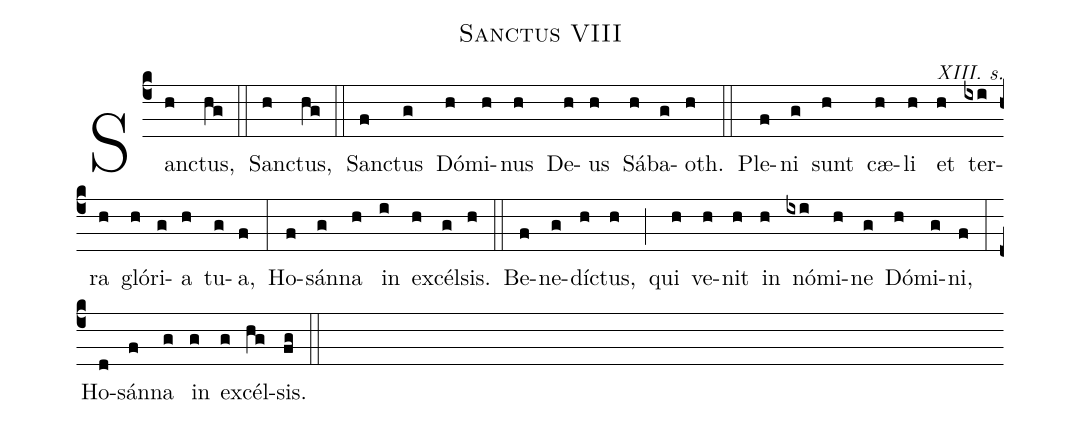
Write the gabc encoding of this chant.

name:Sanctus VIII;
commentary:XIII. s.;
%%
(c4) Sanc(h)tus,(hg) (::)Sanc(h)tus,(hg) (::)Sanc(f)tus(g) D<v>\'o</v>(h)mi(h)nus(h) De(h)us(h) S<v>\'a</v>(h)ba(g)oth.(h) (::)Ple(f)ni(g) sunt(h) c<v>\ae</v>(h)li(h) et(h) ter(ixi)ra(h) gl<v>\'o</v>(h)ri(g)a(h) tu(g)a,(f) (:)Ho(f)s<v>\'a</v>n(g)na(h) in(i) ex(h)c<v>\'e</v>l(g)sis.(h) (::)Be(f)ne(g)d<v>\'i</v>c(h)tus,(h) (;)qui(h) ve(h)nit(h) in(h) n<v>\'o</v>(ixi)mi(h)ne(g) D<v>\'o</v>(h)mi(g)ni,(f) (:)Ho(d)s<v>\'a</v>n(f)na(g) in(g) ex(g)c<v>\'e</v>l(hg)sis.(fg) (::)
